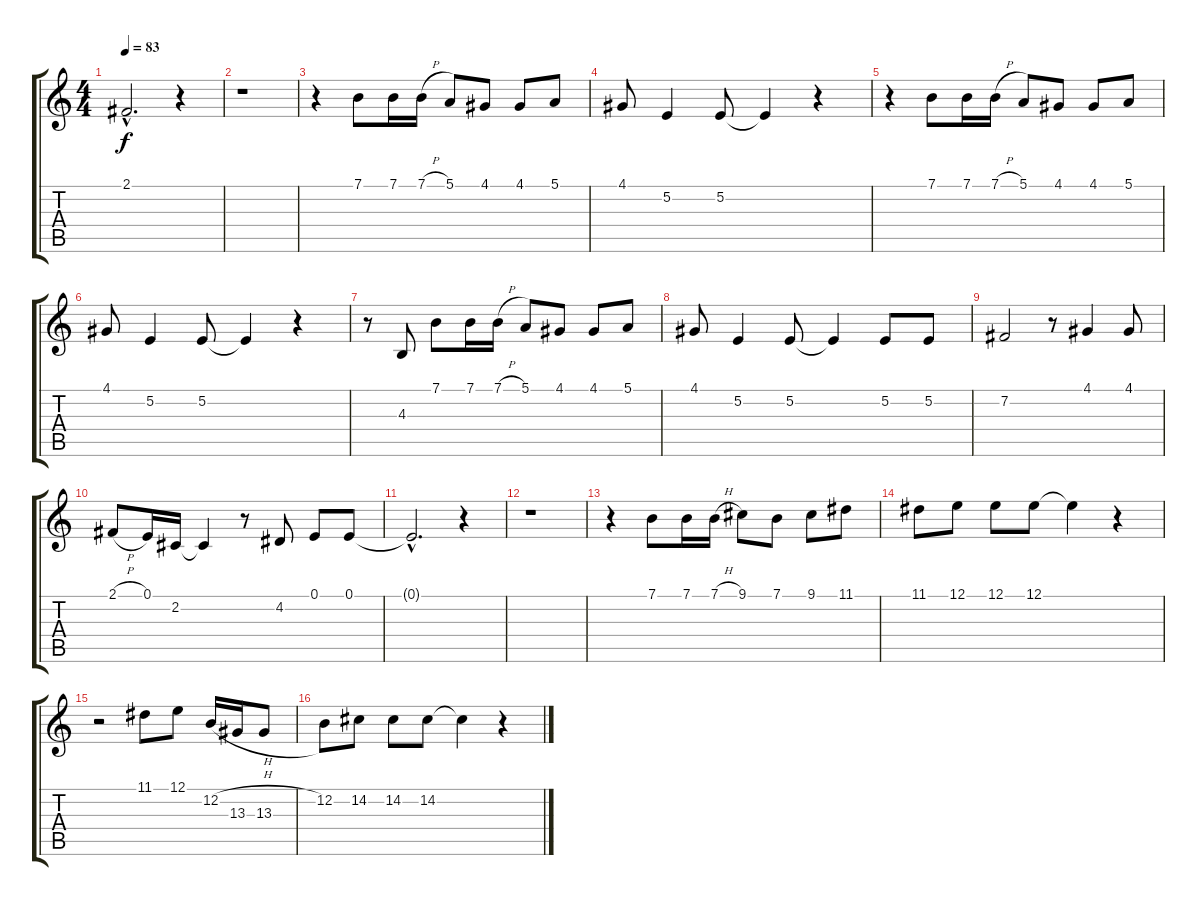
\track "" {instrument flute}
\staff {score tabs}
\tuning (E4 B3 G3 D3 A2 E2) {hide}
\ts (4 4)
\tempo 83
\clef g2
\ks c
2.1{hac}.2{d txt "" dy f} r.4 |
r.1 |
r.4 7.1.8{txt ""} 7.1.16{txt ""} 7.1{h}.16{txt ""} 5.1.8 4.1.8{txt ""} 4.1.8{txt ""} 5.1.8{txt ""} |
4.1.8{txt ""} 5.2.4{txt ""} 5.2.8{txt ""} 5.2{t}.4 r.4 |
r.4 7.1.8{txt ""} 7.1.16{txt ""} 7.1{h}.16{txt ""} 5.1.8 4.1.8{txt ""} 4.1.8{txt ""} 5.1.8{txt ""} |
4.1.8{txt ""} 5.2.4{txt ""} 5.2.8{txt ""} 5.2{t}.4 r.4 |
r.8 4.3.8{txt ""} 7.1.8{txt ""} 7.1.16{txt ""} 7.1{h}.16{txt ""} 5.1.8 4.1.8{txt ""} 4.1.8{txt ""} 5.1.8{txt ""} |
4.1.8{txt ""} 5.2.4{txt ""} 5.2.8{txt ""} 5.2{t}.4 5.2.8{txt ""} 5.2.8{txt ""} |
7.2.2{txt ""} r.8 4.1.4{txt ""} 4.1.8{txt ""} |
2.1{h}.8{txt ""} 0.1.16 2.2.16{txt ""} 2.2{t}.4 r.8 4.2.8{txt ""} 0.1.8{txt ""} 0.1.8{txt ""} |
0.1{hac t}.2{d} r.4 |
r.1 |
r.4 7.1.8{txt ""} 7.1.16{txt ""} 7.1{h}.16{txt ""} 9.1.8 7.1.8{txt ""} 9.1.8{txt ""} 11.1.8{txt ""} |
11.1.8{txt ""} 12.1.8{txt ""} 12.1.8{txt ""} 12.1.8{txt ""} 12.1{t}.4 r.4 |
r.2 11.1.8{txt ""} 12.1.8{txt ""} 12.2{h}.16{txt ""} 13.3.16 13.3.8{txt ""} |
12.2.8{txt ""} 14.2.8{txt ""} 14.2.8{txt ""} 14.2.8{txt ""} 14.2{t}.4 r.4
